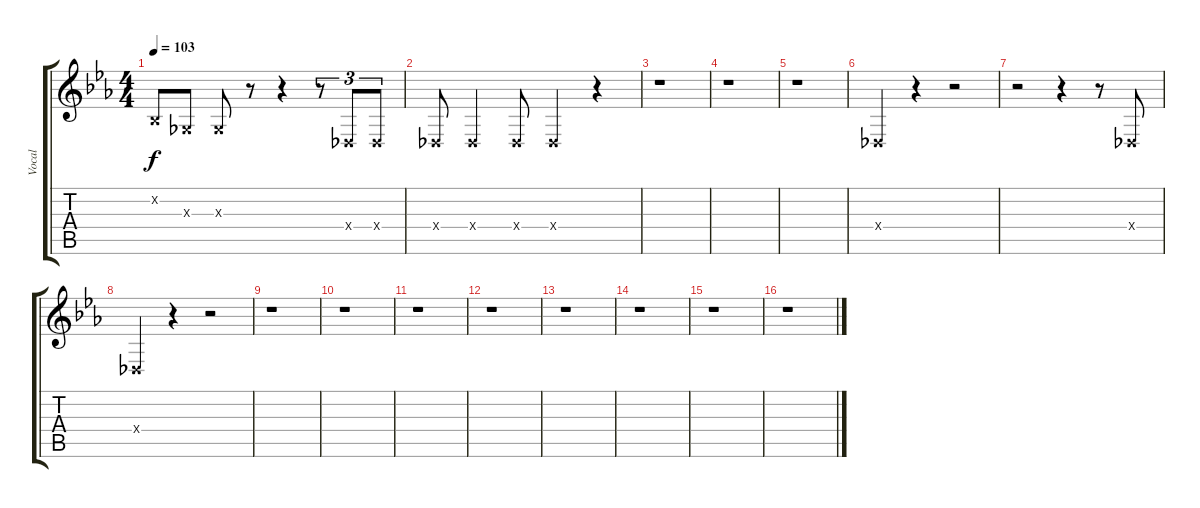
\track ("Vocal" "Vocal") {instrument voiceoohs}
\staff {score tabs}
\tuning (Eb4 Bb3 Gb3 Db3 Ab2 Eb2) {hide}
\ts (4 4)
\tempo 103
\clef g2
\ks eb
0.2{x}.8{dy f} 0.3{x}.8 0.3{x}.8 r.8 r.4 r.8{tu (3 2)} 0.4{x}.8{tu (3 2)} 0.4{x}.8{tu (3 2)} |
0.4{x}.8 0.4{x}.4 0.4{x}.8 0.4{x}.4 r.4 |
r.1 |
r.1 |
r.1 |
0.4{x}.4 r.4 r.2 |
r.2 r.4 r.8 0.4{x}.8 |
0.4{x}.4 r.4 r.2 |
r.1 |
r.1 |
r.1 |
r.1 |
r.1 |
r.1 |
r.1 |
r.1
